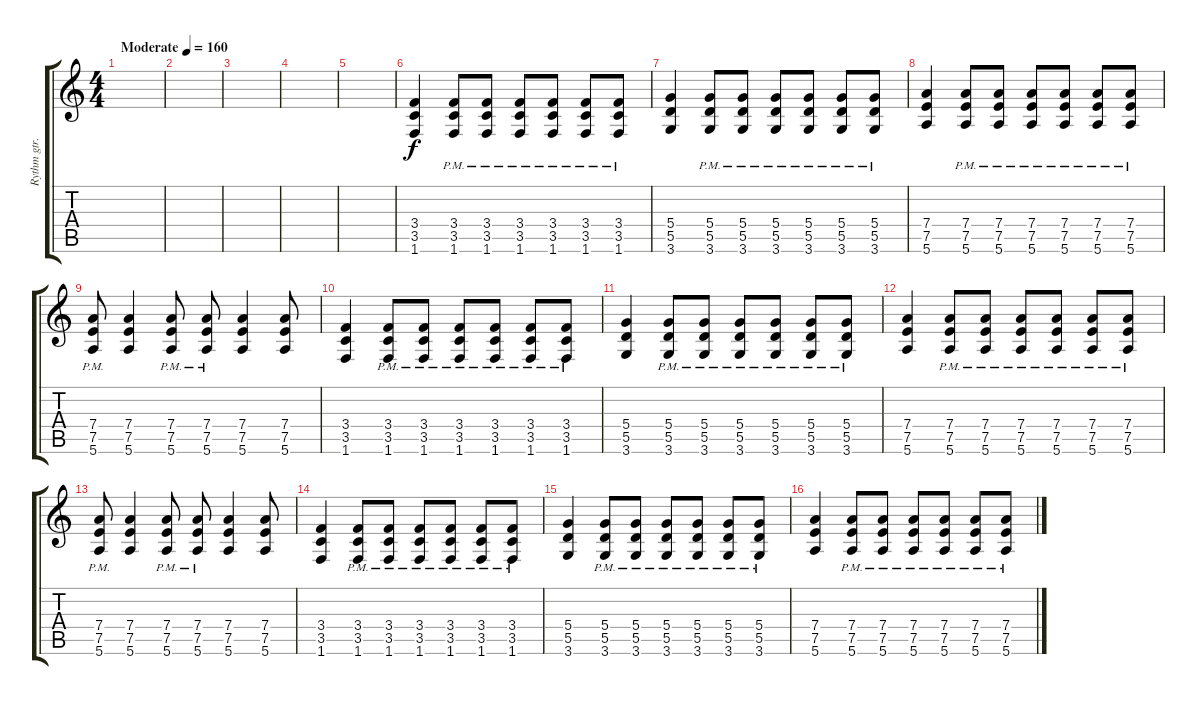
\track ("Rythm gtr." "Rythm gtr.") {instrument distortionguitar}
\staff {score tabs}
\tuning (E4 B3 G3 D3 A2 E2) {hide}
\ts (4 4)
\tempo (160 "Moderate")
\clef g2
\ks c
|
|
|
|
|
(3.4 3.5 1.6).4 (3.4{pm} 3.5{pm} 1.6{pm}).8 (3.4{pm} 3.5{pm} 1.6{pm}).8 (3.4{pm} 3.5{pm} 1.6{pm}).8 (3.4{pm} 3.5{pm} 1.6{pm}).8 (3.4{pm} 3.5{pm} 1.6{pm}).8 (3.4{pm} 3.5{pm} 1.6{pm}).8 |
(5.4 5.5 3.6).4 (5.4{pm} 5.5{pm} 3.6{pm}).8 (5.4{pm} 5.5{pm} 3.6{pm}).8 (5.4{pm} 5.5{pm} 3.6{pm}).8 (5.4{pm} 5.5{pm} 3.6{pm}).8 (5.4{pm} 5.5{pm} 3.6{pm}).8 (5.4{pm} 5.5{pm} 3.6{pm}).8 |
(7.4 7.5 5.6).4 (7.4{pm} 7.5{pm} 5.6{pm}).8 (7.4{pm} 7.5{pm} 5.6{pm}).8 (7.4{pm} 7.5{pm} 5.6{pm}).8 (7.4{pm} 7.5{pm} 5.6{pm}).8 (7.4{pm} 7.5{pm} 5.6{pm}).8 (7.4{pm} 7.5{pm} 5.6{pm}).8 |
(7.4{pm} 7.5{pm} 5.6{pm}).8 (7.4 7.5 5.6).4 (7.4{pm} 7.5{pm} 5.6{pm}).8 (7.4{pm} 7.5{pm} 5.6{pm}).8 (7.4 7.5 5.6).4 (7.4 7.5 5.6).8 |
(3.4 3.5 1.6).4 (3.4{pm} 3.5{pm} 1.6{pm}).8 (3.4{pm} 3.5{pm} 1.6{pm}).8 (3.4{pm} 3.5{pm} 1.6{pm}).8 (3.4{pm} 3.5{pm} 1.6{pm}).8 (3.4{pm} 3.5{pm} 1.6{pm}).8 (3.4{pm} 3.5{pm} 1.6{pm}).8 |
(5.4 5.5 3.6).4 (5.4{pm} 5.5{pm} 3.6{pm}).8 (5.4{pm} 5.5{pm} 3.6{pm}).8 (5.4{pm} 5.5{pm} 3.6{pm}).8 (5.4{pm} 5.5{pm} 3.6{pm}).8 (5.4{pm} 5.5{pm} 3.6{pm}).8 (5.4{pm} 5.5{pm} 3.6{pm}).8 |
(7.4 7.5 5.6).4 (7.4{pm} 7.5{pm} 5.6{pm}).8 (7.4{pm} 7.5{pm} 5.6{pm}).8 (7.4{pm} 7.5{pm} 5.6{pm}).8 (7.4{pm} 7.5{pm} 5.6{pm}).8 (7.4{pm} 7.5{pm} 5.6{pm}).8 (7.4{pm} 7.5{pm} 5.6{pm}).8 |
(7.4{pm} 7.5{pm} 5.6{pm}).8 (7.4 7.5 5.6).4 (7.4{pm} 7.5{pm} 5.6{pm}).8 (7.4{pm} 7.5{pm} 5.6{pm}).8 (7.4 7.5 5.6).4 (7.4 7.5 5.6).8 |
(3.4 3.5 1.6).4 (3.4{pm} 3.5{pm} 1.6{pm}).8 (3.4{pm} 3.5{pm} 1.6{pm}).8 (3.4{pm} 3.5{pm} 1.6{pm}).8 (3.4{pm} 3.5{pm} 1.6{pm}).8 (3.4{pm} 3.5{pm} 1.6{pm}).8 (3.4{pm} 3.5{pm} 1.6{pm}).8 |
(5.4 5.5 3.6).4 (5.4{pm} 5.5{pm} 3.6{pm}).8 (5.4{pm} 5.5{pm} 3.6{pm}).8 (5.4{pm} 5.5{pm} 3.6{pm}).8 (5.4{pm} 5.5{pm} 3.6{pm}).8 (5.4{pm} 5.5{pm} 3.6{pm}).8 (5.4{pm} 5.5{pm} 3.6{pm}).8 |
(7.4 7.5 5.6).4 (7.4{pm} 7.5{pm} 5.6{pm}).8 (7.4{pm} 7.5{pm} 5.6{pm}).8 (7.4{pm} 7.5{pm} 5.6{pm}).8 (7.4{pm} 7.5{pm} 5.6{pm}).8 (7.4{pm} 7.5{pm} 5.6{pm}).8 (7.4{pm} 7.5{pm} 5.6{pm}).8
